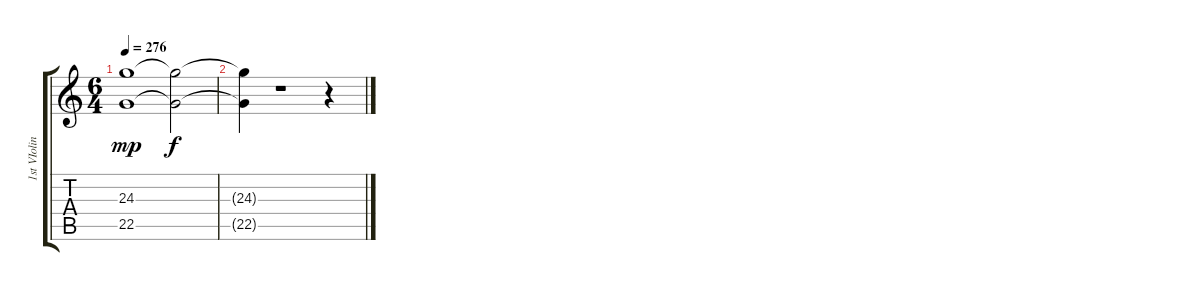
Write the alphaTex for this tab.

\track ("1st VIolin" "1st VIolin") {instrument stringensemble1}
\staff {score tabs}
\tuning (E4 B3 G3 D3 A2 E2) {hide}
\ts (6 4)
\tempo 276
\clef g2
\ks c
(24.3 22.5).1{dy mp} (24.3{t} 22.5{t}).2{dy f} |
(24.3{t} 22.5{t}).4 r.1 r.4
